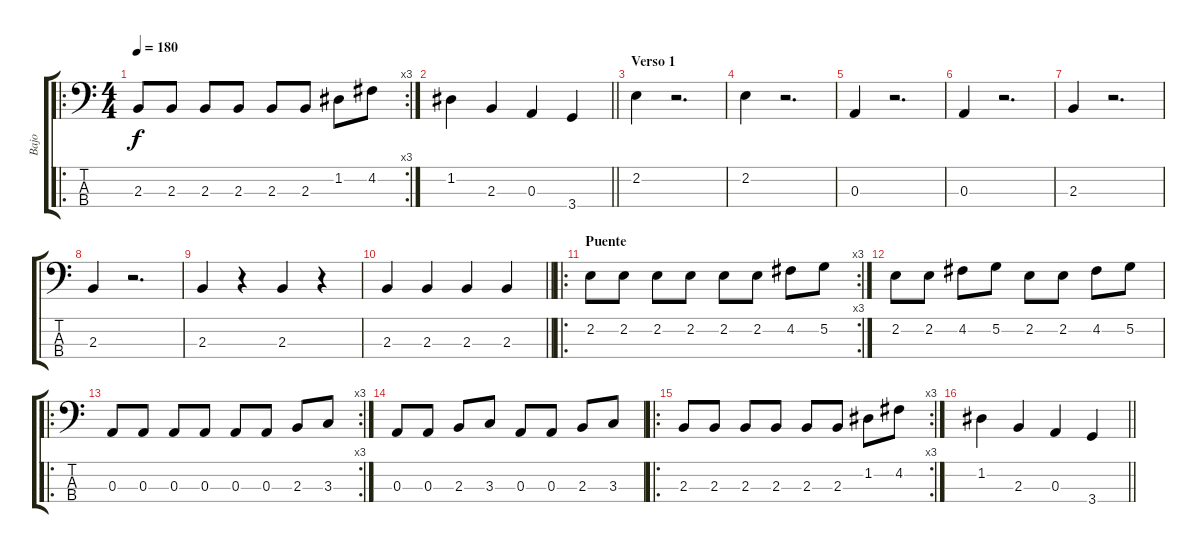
\track ("Bajo" "Bajo") {instrument electricbassfinger}
\staff {score tabs}
\tuning (G2 D2 A1 E1) {hide}
\ro
\rc 3
\ts (4 4)
\tempo 180
\clef f4
\ks c
2.3.8{dy f} 2.3.8 2.3.8 2.3.8 2.3.8 2.3.8 1.2.8 4.2.8 |
\barLineRight lightlight
1.2.4 2.3.4 0.3.4 3.4.4 |
\section ("" "Verso 1")
2.2.4 r.2{d} |
2.2.4 r.2{d} |
0.3.4 r.2{d} |
0.3.4 r.2{d} |
2.3.4 r.2{d} |
2.3.4 r.2{d} |
2.3.4 r.4 2.3.4 r.4 |
\barLineRight lightlight
2.3.4 2.3.4 2.3.4 2.3.4 |
\ro
\rc 3
\section ("" "Puente")
2.2.8 2.2.8 2.2.8 2.2.8 2.2.8 2.2.8 4.2.8 5.2.8 |
2.2.8 2.2.8 4.2.8 5.2.8 2.2.8 2.2.8 4.2.8 5.2.8 |
\ro
\rc 3
0.3.8 0.3.8 0.3.8 0.3.8 0.3.8 0.3.8 2.3.8 3.3.8 |
0.3.8 0.3.8 2.3.8 3.3.8 0.3.8 0.3.8 2.3.8 3.3.8 |
\ro
\rc 3
2.3.8 2.3.8 2.3.8 2.3.8 2.3.8 2.3.8 1.2.8 4.2.8 |
\barLineRight lightlight
1.2.4 2.3.4 0.3.4 3.4.4
